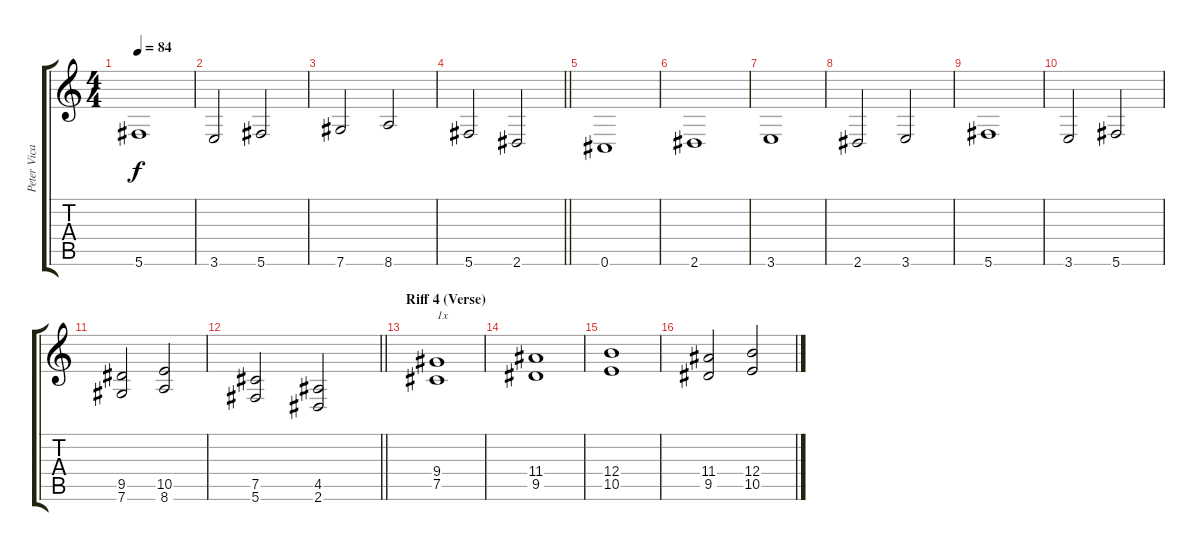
\track ("Peter Vicar" "Peter Vica") {instrument distortionguitar}
\staff {score tabs}
\tuning (Db4 Ab3 E3 B2 Gb2 Db2) {hide}
\ts (4 4)
\tempo 84
\clef g2
\ks c
5.6.1{dy f} |
3.6.2 5.6.2 |
7.6.2 8.6.2 |
\barLineRight lightlight
5.6.2 2.6.2 |
0.6.1 |
2.6.1 |
3.6.1 |
2.6.2 3.6.2 |
5.6.1 |
3.6.2 5.6.2 |
(9.5 7.6).2 (10.5 8.6).2 |
\barLineRight lightlight
(7.5 5.6).2 (4.5 2.6).2 |
\section ("" "Riff 4 (Verse)")
(9.4 7.5).1{txt "1x"} |
(11.4 9.5).1 |
(12.4 10.5).1 |
(11.4 9.5).2 (12.4 10.5).2
